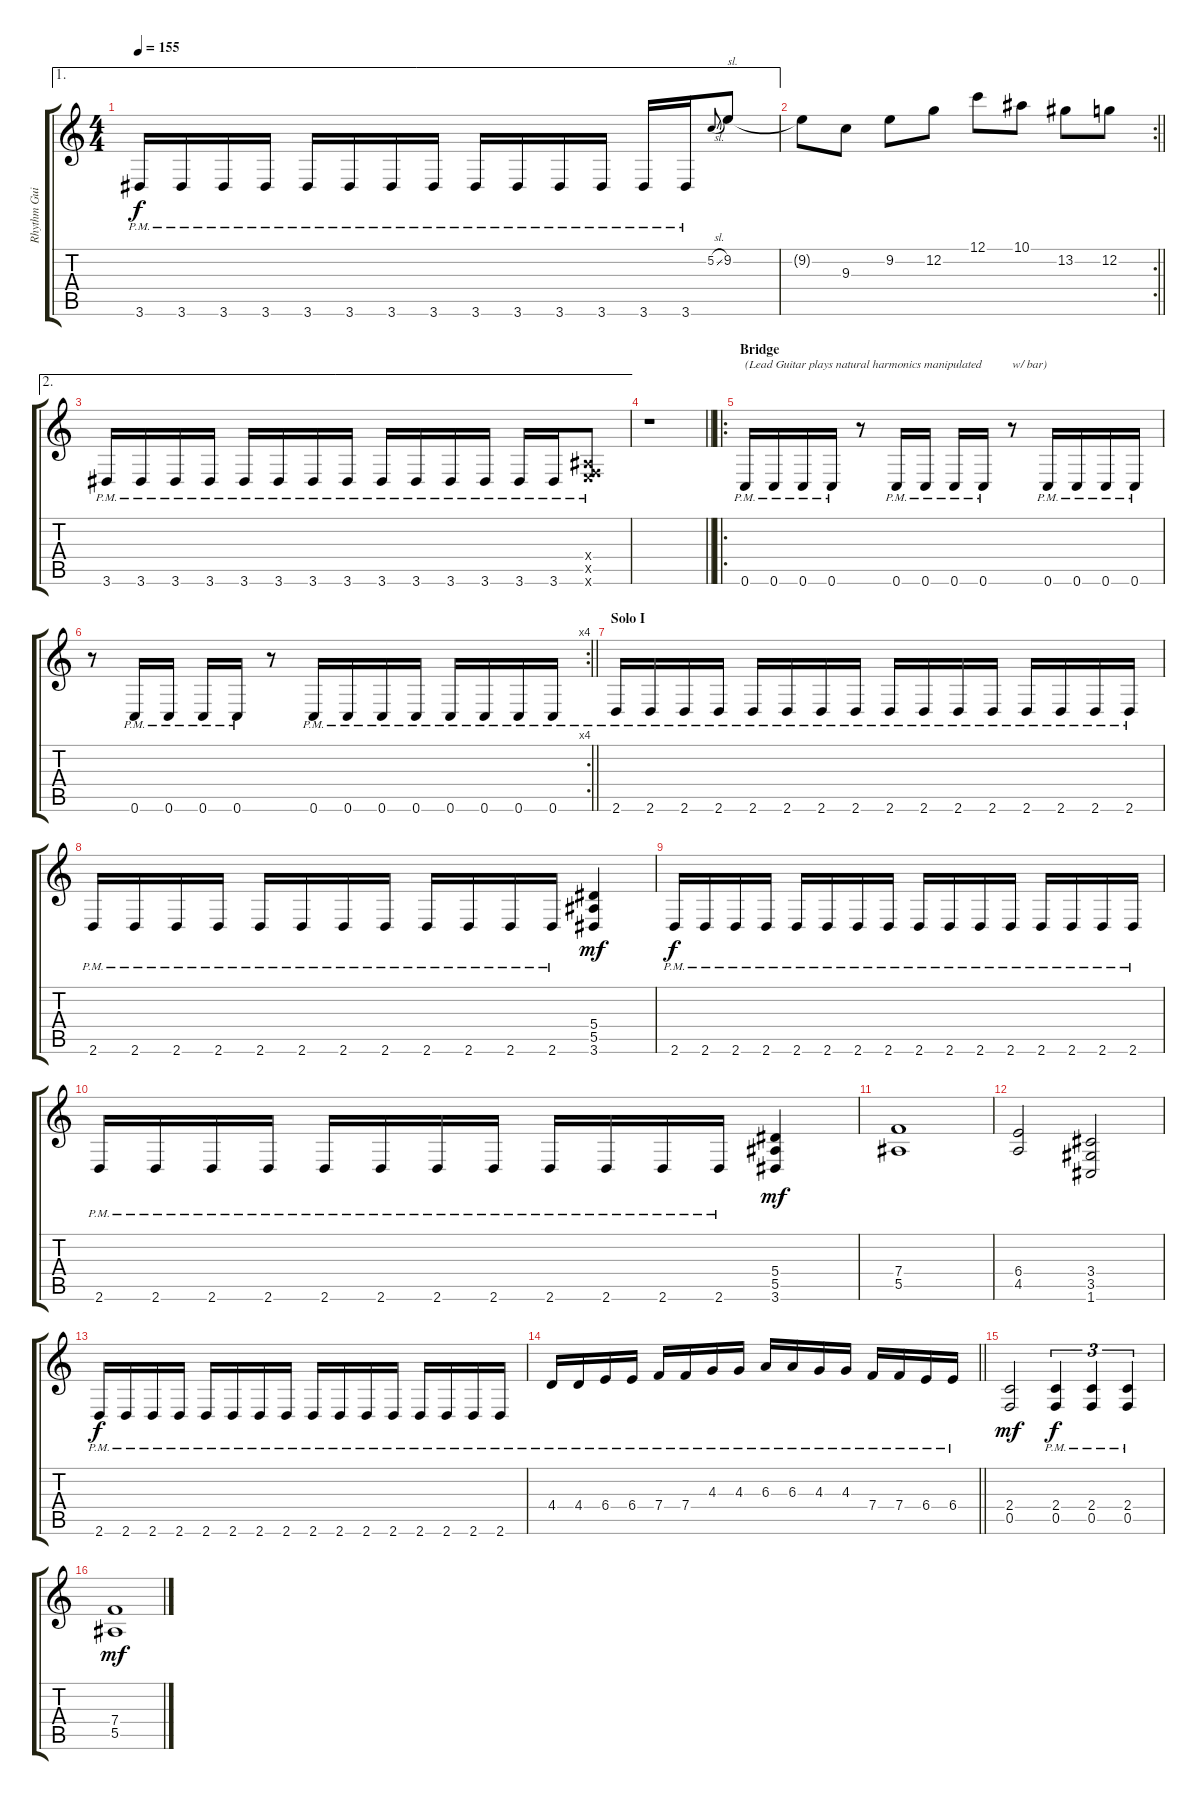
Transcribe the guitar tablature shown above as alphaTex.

\track ("Rhythm Guitar I" "Rhythm Gui") {instrument distortionguitar}
\staff {score tabs}
\tuning (C4 G3 Eb3 Bb2 F2 C2) {hide}
\ae 1
\ts (4 4)
\tempo 155
\clef g2
\ks c
3.6{pm}.16{dy f} 3.6{pm}.16 3.6{pm}.16 3.6{pm}.16 3.6{pm}.16 3.6{pm}.16 3.6{pm}.16 3.6{pm}.16 3.6{pm}.16 3.6{pm}.16 3.6{pm}.16 3.6{pm}.16 3.6{pm}.16 3.6{pm}.16 5.2{sl}.8{gr onbeat} 9.2.8{txt "sl." volume 13} |
\rc 2
\barLineRight lightlight
9.2{t}.8 9.3.8 9.2.8 12.2.8 12.1.8 10.1.8 13.2.8 12.2.8 |
\ae 2
3.6{pm}.16 3.6{pm}.16 3.6{pm}.16 3.6{pm}.16 3.6{pm}.16 3.6{pm}.16 3.6{pm}.16 3.6{pm}.16 3.6{pm}.16 3.6{pm}.16 3.6{pm}.16 3.6{pm}.16 3.6{pm}.16 3.6{pm}.16 (0.4{x} 0.5{x} 4.6{pm x}).8 |
\barLineRight lightlight
r.1 |
\ro
\section ("" "Bridge")
0.6{pm}.16{txt "(Lead Guitar plays natural harmonics manipulated"} 0.6{pm}.16 0.6{pm}.16 0.6{pm}.16 r.8 0.6{pm}.16 0.6{pm}.16 0.6{pm}.16 0.6{pm}.16 r.8{txt "w/ bar)"} 0.6{pm}.16 0.6{pm}.16 0.6{pm}.16 0.6{pm}.16 |
\rc 4
\barLineRight lightlight
r.8 0.6{pm}.16 0.6{pm}.16 0.6{pm}.16 0.6{pm}.16 r.8 0.6{pm}.16 0.6{pm}.16 0.6{pm}.16 0.6{pm}.16 0.6{pm}.16 0.6{pm}.16 0.6{pm}.16 0.6{pm}.16 |
\section ("" "Solo I")
2.6{pm}.16{volume 13} 2.6{pm}.16 2.6{pm}.16 2.6{pm}.16 2.6{pm}.16 2.6{pm}.16 2.6{pm}.16 2.6{pm}.16 2.6{pm}.16 2.6{pm}.16 2.6{pm}.16 2.6{pm}.16 2.6{pm}.16 2.6{pm}.16 2.6{pm}.16 2.6{pm}.16 |
2.6{pm}.16 2.6{pm}.16 2.6{pm}.16 2.6{pm}.16 2.6{pm}.16 2.6{pm}.16 2.6{pm}.16 2.6{pm}.16 2.6{pm}.16 2.6{pm}.16 2.6{pm}.16 2.6{pm}.16 (5.4 5.5 3.6).4{dy mf} |
2.6{pm}.16{dy f} 2.6{pm}.16 2.6{pm}.16 2.6{pm}.16 2.6{pm}.16 2.6{pm}.16 2.6{pm}.16 2.6{pm}.16 2.6{pm}.16 2.6{pm}.16 2.6{pm}.16 2.6{pm}.16 2.6{pm}.16 2.6{pm}.16 2.6{pm}.16 2.6{pm}.16 |
2.6{pm}.16 2.6{pm}.16 2.6{pm}.16 2.6{pm}.16 2.6{pm}.16 2.6{pm}.16 2.6{pm}.16 2.6{pm}.16 2.6{pm}.16 2.6{pm}.16 2.6{pm}.16 2.6{pm}.16 (5.4 5.5 3.6).4{dy mf} |
(7.4 5.5).1 |
(6.4 4.5).2 (3.4 3.5 1.6).2 |
2.6{pm}.16{dy f} 2.6{pm}.16 2.6{pm}.16 2.6{pm}.16 2.6{pm}.16 2.6{pm}.16 2.6{pm}.16 2.6{pm}.16 2.6{pm}.16 2.6{pm}.16 2.6{pm}.16 2.6{pm}.16 2.6{pm}.16 2.6{pm}.16 2.6{pm}.16 2.6{pm}.16 |
\barLineRight lightlight
4.4{pm}.16 4.4{pm}.16 6.4{pm}.16 6.4{pm}.16 7.4{pm}.16 7.4{pm}.16 4.3{pm}.16 4.3{pm}.16 6.3{pm}.16 6.3{pm}.16 4.3{pm}.16 4.3{pm}.16 7.4{pm}.16 7.4{pm}.16 6.4{pm}.16 6.4{pm}.16 |
(2.4 0.5).2{dy mf} (2.4{pm} 0.5{pm}).4{tu (3 2) dy f} (2.4{pm} 0.5{pm}).4{tu (3 2)} (2.4{pm} 0.5{pm}).4{tu (3 2)} |
(7.4 5.5).1{dy mf}
